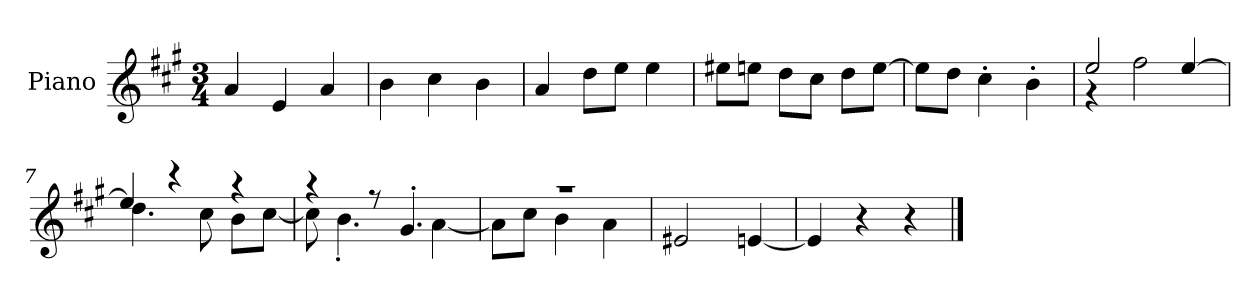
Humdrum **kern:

**kern
*part1
*staff1
*I"Piano
*I'P-no
*clefG2
*k[f#c#g#]
*M3/4
*MM177
=1
4a/
4e/
4a/
=2
4b\
4cc#\
4b\
=3
4a/
8dd\L
8ee\J
4ee\
=4
8ee#X\L
8een\J
8dd\L
8cc#\J
8dd\L
[8ee\J
=5
8ee\L]
8dd\J
4cc#'\
4b'\
=6
*^
2ee/	4r
.	2ff#\
[4ee/	.
=7	=7
4ee/]	4.dd\
4r	.
.	8cc#\
4r	8b\L
.	[8cc#\J
=8	=8
4r	8cc#\]
.	4.b'\
8r	.
4.g#'/	.
.	[4a\
!!LO:LB:g=z	!!
=9	=9
2.r	8a\L]
.	8cc#\J
.	4b\
.	4a\
*v	*v
=10
2e#X/
[4en/
=11
4e/]
4r
4r
==
*-
